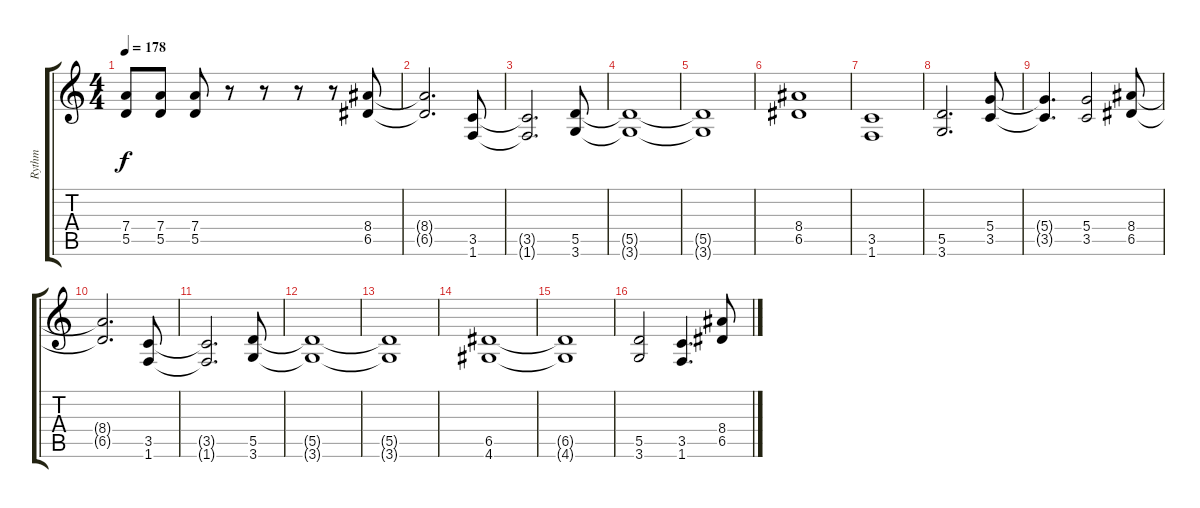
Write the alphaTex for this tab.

\track ("Rythm" "Rythm") {instrument distortionguitar}
\staff {score tabs}
\tuning (E4 B3 G3 D3 A2 E2) {hide}
\ts (4 4)
\tempo 178
\clef g2
\ks c
(7.4 5.5).8{dy f} (7.4 5.5).8 (7.4 5.5).8 r.8 r.8 r.8 r.8 (8.4 6.5).8 |
\section ("" "")
(8.4{t} 6.5{t}).2{d} (3.5 1.6).8 |
(3.5{t} 1.6{t}).2{d} (5.5 3.6).8 |
(5.5{t} 3.6{t}).1 |
(5.5{t} 3.6{t}).1 |
(8.4 6.5).1 |
(3.5 1.6).1 |
(5.5 3.6).2{d} (5.4 3.5).8 |
(5.4{t} 3.5{t}).4{d} (5.4 3.5).2 (8.4 6.5).8 |
(8.4{t} 6.5{t}).2{d} (3.5 1.6).8 |
(3.5{t} 1.6{t}).2{d} (5.5 3.6).8 |
(5.5{t} 3.6{t}).1 |
(5.5{t} 3.6{t}).1 |
(6.5 4.6).1 |
(6.5{t} 4.6{t}).1 |
(5.5 3.6).2 (3.5 1.6).4{d} (8.4 6.5).8
